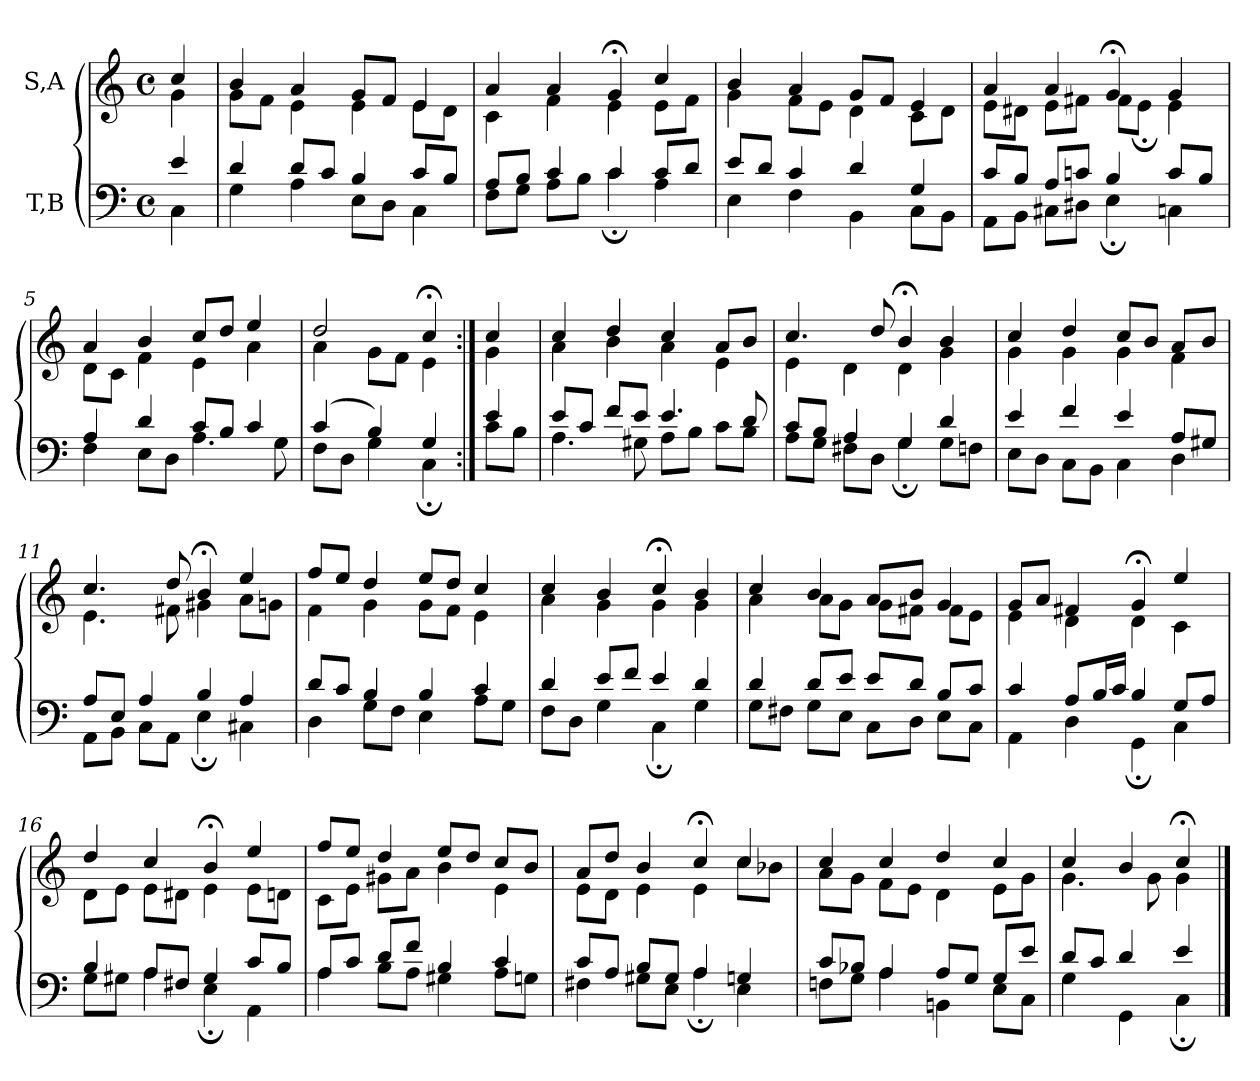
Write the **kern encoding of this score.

**kern	**kern
*part2	*part1
*staff2	*staff1
*I"T,B	*I"S,A
*clefF4	*clefG2
*k[]	*k[]
*M4/4	*M4/4
*met(c)	*met(c)
=	=
*^	*^
4e	4C	4cc	4g
=1	=1	=1	=1
4d	4G	4b	8gL
.	.	.	8fJ
8dL	4A	4a	4e
8cJ	.	.	.
4B	8EL	8gL	4e
.	8DJ	8fJ	.
8cL	4C	4e	8eL
8BJ	.	.	8dJ
=2	=2	=2	=2
8AL	8FL	4a	4c
8BJ	8GJ	.	.
4c	8AL	4a	4f
.	8BJ	.	.
4c	4c;	4g;<	4e
8cL	4A	4cc	8eL
8dJ	.	.	8fJ
=3	=3	=3	=3
8eL	4E	4b	4g
8dJ	.	.	.
4c	4F	4a	8fL
.	.	.	8eJ
4d	4BB	8gL	4d
.	.	8fJ	.
4G	8CL	4e	8cL
.	8BBJ	.	8dJ
=4	=4	=4	=4
8cL	8AAL	4a	8eL
8BJ	8BBJ	.	8d#XJ
8AL	8C#XL	4a	8eL
8cnJ	8D#XJ	.	8f#XJ
4B	4E;	4g;<	8f#L
.	.	.	8e;J
8cL	4Cn	4g	4e
8BJ	.	.	.
=5	=5	=5	=5
4A	4F	4a	8dL
.	.	.	8cJ
4d	8EL	4b	4f
.	8DJ	.	.
8cL	4.A	8ccL	4e
8BJ	.	8ddJ	.
4c	.	4ee	4a
.	8G	.	.
=554	=554	=554	=554
(>4c	8FL	2dd	4a
.	8DJ	.	.
4B)	4G	.	8gL
.	.	.	8fJ
4G	4C;	4cc;<	4e
=555:|!	=555:|!	=555:|!	=555:|!
4e	8cL	4cc	4g
.	8BJ	.	.
=8	=8	=8	=8
8eL	4.A	4cc	4a
8cJ	.	.	.
8fL	.	4dd	4b
8eJ	8G#X	.	.
4.e	8AL	4cc	4a
.	8BJ	.	.
.	8cL	8aL	4e
8d	8BJ	8bJ	.
=9	=9	=9	=9
8cL	8AL	4.cc	4e
8BJ	8GJ	.	.
4A	8F#XL	.	4d
.	8DJ	8dd	.
4G	4G;	4b;<	4d
4d	8GL	4b	4g
.	8FnJ	.	.
=10	=10	=10	=10
4e	8EL	4cc	4g
.	8DJ	.	.
4f	8CL	4dd	4g
.	8BBJ	.	.
4e	4C	8ccL	4g
.	.	8bJ	.
8AL	4D	8aL	4f
8G#XJ	.	8bJ	.
=11	=11	=11	=11
8AL	8AAL	4.cc	4.e
8EJ	8BBJ	.	.
4A	8CL	.	.
.	8AAJ	8dd	8f#X
4B	4E;	4b;<	4g#X
4A	4C#X	4ee	8aL
.	.	.	8gnJ
=12	=12	=12	=12
8dL	4D	8ffL	4f
8cJ	.	8eeJ	.
4B	8GL	4dd	4g
.	8FJ	.	.
4B	4E	8eeL	8gL
.	.	8ddJ	8fJ
4c	8AL	4cc	4e
.	8GJ	.	.
=13	=13	=13	=13
4d	8FL	4cc	4a
.	8DJ	.	.
8eL	4G	4b	4g
8fJ	.	.	.
4e	4C;	4cc;<	4g
4d	4G	4b	4g
=14	=14	=14	=14
4d	8GL	4cc	4a
.	8F#XJ	.	.
8dL	8GL	4b	8aL
8eJ	8EJ	.	8gJ
8eL	8CL	8aL	8gL
8dJ	8DJ	8bJ	8f#XJ
8BL	8EL	4g	8f#L
8cJ	8CJ	.	8eJ
=15	=15	=15	=15
4c	4AA	8gL	4e
.	.	8aJ	.
8AL	4D	4f#X	4d
16BL	.	.	.
16cJJ	.	.	.
4B	4GG;	4g;<	4d
8GL	4C	4ee	4c
8AJ	.	.	.
=16	=16	=16	=16
4B	8GL	4dd	8dL
.	8G#XJ	.	8eJ
8AL	4A	4cc	8eL
8F#XJ	.	.	8d#XJ
4G#	4E;	4b;<	4e
8cL	4AA	4ee	8eL
8BJ	.	.	8dnJ
=17	=17	=17	=17
8AL	4A	8ffL	8cL
8cJ	.	8eeJ	8eJ
8dL	8BL	4dd	8g#XL
8fJ	8AJ	.	8aJ
4B	4G#X	8eeL	4b
.	.	8ddJ	.
4c	8AL	8ccL	4e
.	8GnJ	8bJ	.
=18	=18	=18	=18
8cL	4F#X	8aL	8eL
8AJ	.	8ddJ	8dJ
8BL	8G#XL	4b	4e
8G#J	8EJ	.	.
4A	4A;	4cc;<	4e
4Gn	4E	4cc	8ccL
.	.	.	8b-XJ
=19	=19	=19	=19
8cL	8FnL	4cc	8aL
8B-XJ	8GJ	.	8gJ
4A	4A	4cc	8fL
.	.	.	8eJ
8AL	4BBn	4dd	4d
8GJ	.	.	.
8GL	8EL	4cc	8eL
8eJ	8CJ	.	8gJ
=20	=20	=20	=20
8dL	4G	4cc	4.g
8cJ	.	.	.
4d	4GG	4b	.
.	.	.	8g
4e	4C;	4cc;<	4g
*v	*v	*	*
*	*v	*v
==	==
*-	*-
